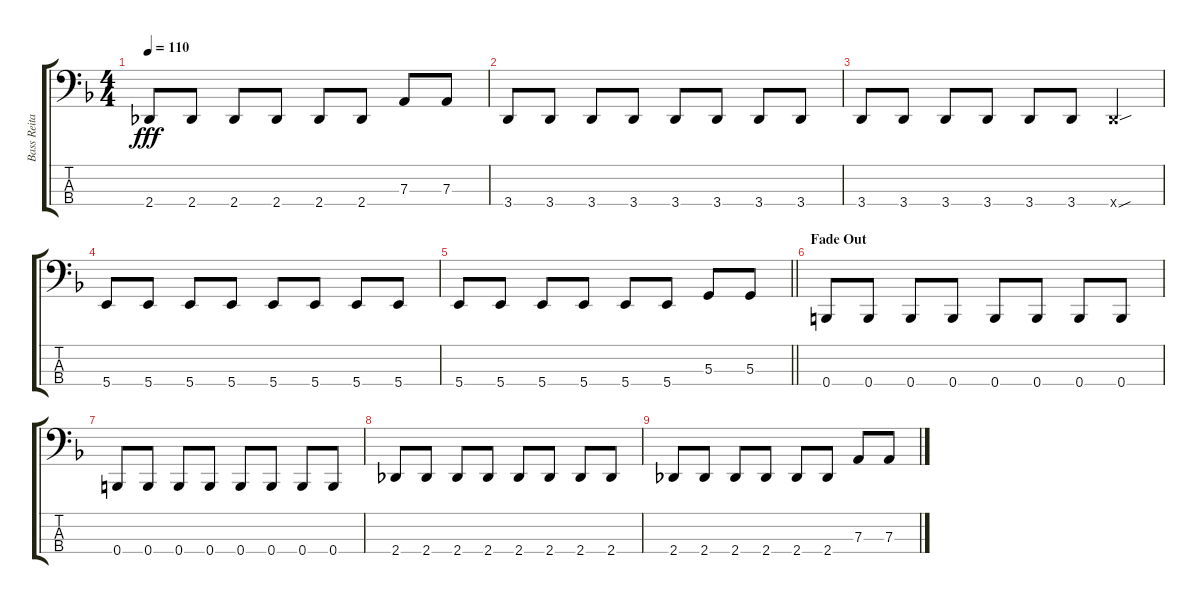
\track ("Bass Reita" "Bass Reita") {instrument electricbasspick}
\staff {score tabs}
\tuning (C2 G1 D1 B0) {hide}
\ts (4 4)
\tempo 110
\clef f4
\ks f
2.4.8{dy fff} 2.4.8 2.4.8 2.4.8 2.4.8 2.4.8 7.3.8 7.3.8 |
3.4.8 3.4.8 3.4.8 3.4.8 3.4.8 3.4.8 3.4.8 3.4.8 |
3.4.8 3.4.8 3.4.8 3.4.8 3.4.8 3.4.8 3.4{sou x}.4 |
5.4.8 5.4.8 5.4.8 5.4.8 5.4.8 5.4.8 5.4.8 5.4.8 |
\barLineRight lightlight
5.4.8 5.4.8 5.4.8 5.4.8 5.4.8 5.4.8 5.3.8 5.3.8 |
\section ("" "Fade Out")
0.4.8 0.4.8 0.4.8 0.4.8 0.4.8 0.4.8 0.4.8 0.4.8 |
0.4.8 0.4.8 0.4.8 0.4.8 0.4.8 0.4.8 0.4.8 0.4.8 |
2.4.8 2.4.8 2.4.8 2.4.8 2.4.8 2.4.8 2.4.8 2.4.8 |
2.4.8 2.4.8 2.4.8 2.4.8 2.4.8 2.4.8 7.3.8 7.3.8
